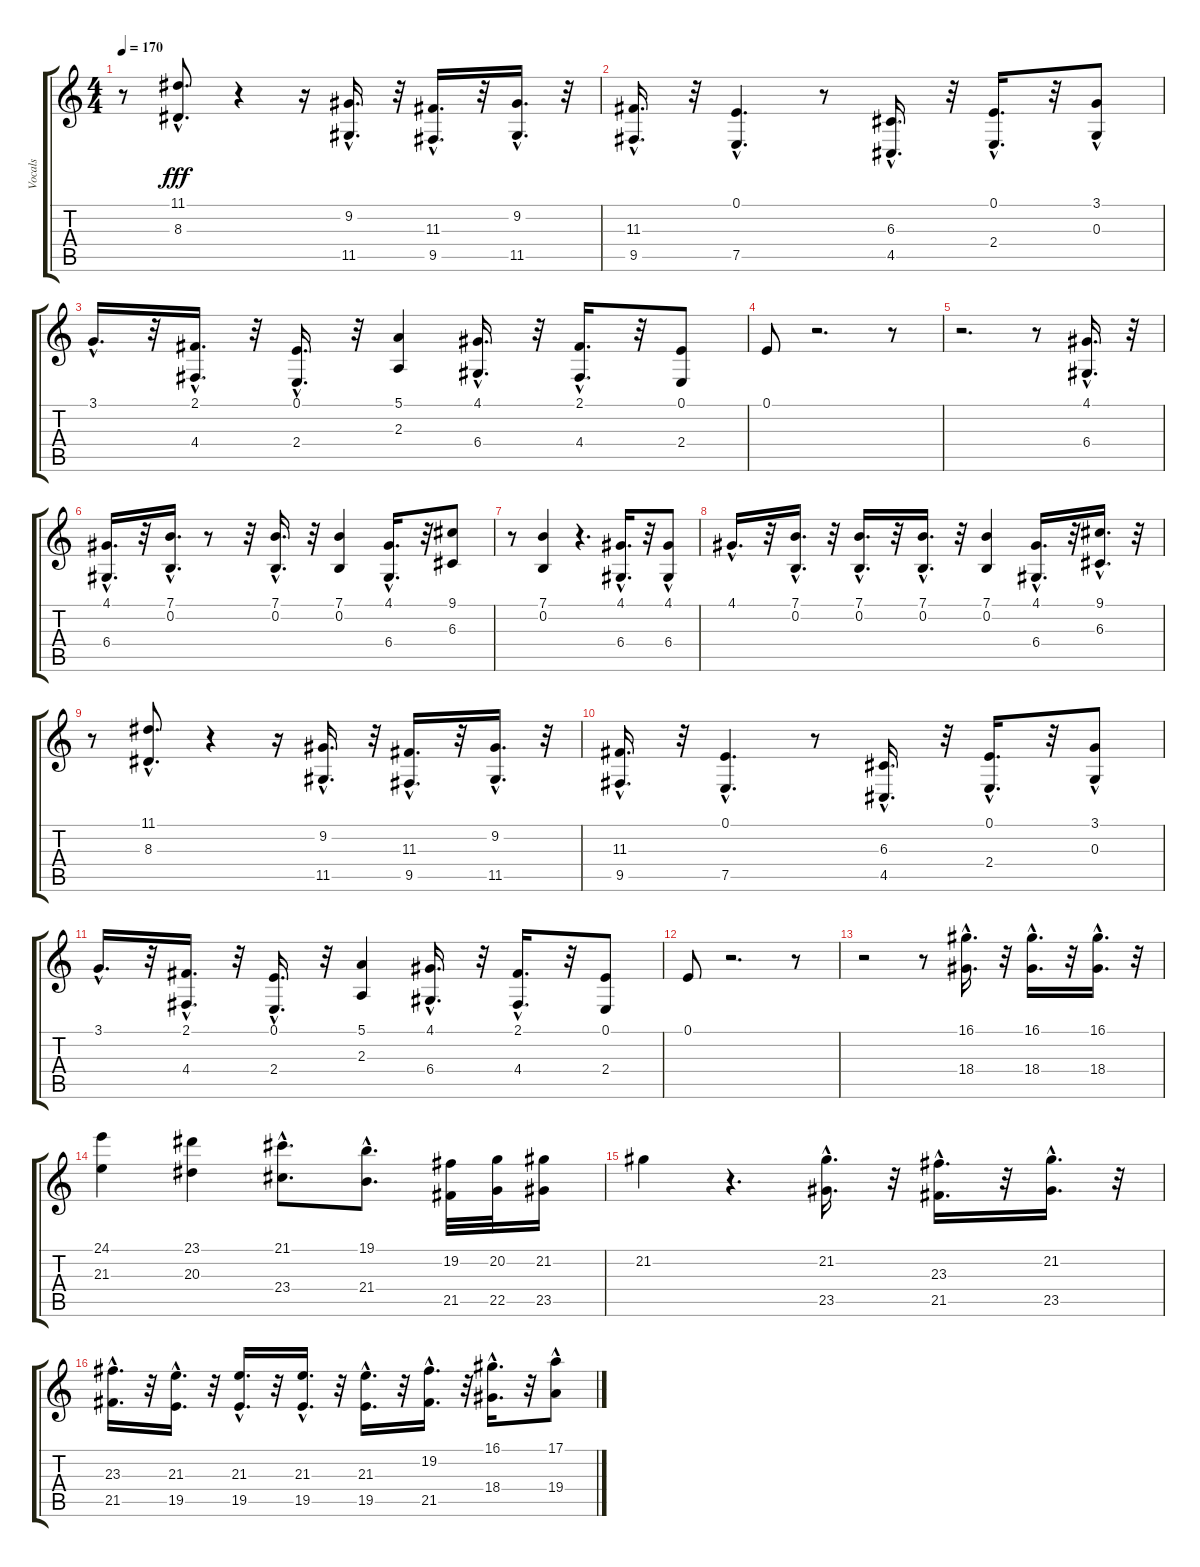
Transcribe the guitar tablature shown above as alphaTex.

\track ("Vocals" "Vocals") {instrument choiraahs}
\staff {score tabs}
\tuning (E4 B3 G3 D3 A2 E2) {hide}
\ts (4 4)
\tempo 170
\clef g2
\ks c
r.8{dy fff} (11.1{hac} 8.3{hac}).8{d} r.4 r.16 (9.2{hac} 11.5{hac}).16{d} r.32 (11.3{hac} 9.5{hac}).16{d} r.32 (9.2{hac} 11.5{hac}).16{d} r.32 |
(11.3{hac} 9.5{hac}).16{d} r.32 (0.1{hac} 7.5{hac}).4{d} r.8 (6.3{hac} 4.5{hac}).16{d} r.32 (0.1{hac} 2.4{hac}).16{d} r.32 (3.1 0.3{hac}).8 |
3.1{hac}.16{d} r.32 (2.1{hac} 4.4{hac}).16{d} r.32 (0.1{hac} 2.4{hac}).16{d} r.32 (5.1 2.3).4 (4.1{hac} 6.4{hac}).16{d} r.32 (2.1{hac} 4.4{hac}).16{d} r.32 (0.1 2.4).8 |
0.1.8 r.2{d} r.8 |
r.2{d} r.8 (4.1{hac} 6.4{hac}).16{d} r.32 |
(4.1{hac} 6.4{hac}).16{d} r.32 (7.1{hac} 0.2{hac}).16{d} r.8 r.32 (7.1{hac} 0.2{hac}).16{d} r.32 (7.1 0.2).4 (4.1{hac} 6.4{hac}).16{d} r.32 (9.1 6.3).8 |
r.8 (7.1 0.2).4 r.4{d} (4.1{hac} 6.4{hac}).16{d} r.32 (4.1 6.4{hac}).8 |
4.1{hac}.16{d} r.32 (7.1{hac} 0.2{hac}).16{d} r.32 (7.1{hac} 0.2{hac}).16{d} r.32 (7.1{hac} 0.2{hac}).16{d} r.32 (7.1 0.2).4 (4.1{hac} 6.4{hac}).16{d} r.32 (9.1{hac} 6.3{hac}).16{d} r.32 |
r.8 (11.1{hac} 8.3{hac}).8{d} r.4 r.16 (9.2{hac} 11.5{hac}).16{d} r.32 (11.3{hac} 9.5{hac}).16{d} r.32 (9.2{hac} 11.5{hac}).16{d} r.32 |
(11.3{hac} 9.5{hac}).16{d} r.32 (0.1{hac} 7.5{hac}).4{d} r.8 (6.3{hac} 4.5{hac}).16{d} r.32 (0.1{hac} 2.4{hac}).16{d} r.32 (3.1 0.3{hac}).8 |
3.1{hac}.16{d} r.32 (2.1{hac} 4.4{hac}).16{d} r.32 (0.1{hac} 2.4{hac}).16{d} r.32 (5.1 2.3).4 (4.1{hac} 6.4{hac}).16{d} r.32 (2.1{hac} 4.4{hac}).16{d} r.32 (0.1 2.4).8 |
0.1.8 r.2{d} r.8 |
r.2 r.8 (16.1{hac} 18.4{hac}).16{d} r.32 (16.1{hac} 18.4{hac}).16{d} r.32 (16.1{hac} 18.4{hac}).16{d} r.32 |
(24.1 21.3).4 (23.1 20.3).4 (21.1{hac} 23.4{hac}).8{d} (19.1{hac} 21.4{hac}).8{d} (19.2 21.5).32 (20.2 22.5).32 (21.2 23.5).16 |
21.2.4 r.4{d} (21.2{hac} 23.5{hac}).16{d} r.32 (23.3{hac} 21.5{hac}).16{d} r.32 (21.2{hac} 23.5{hac}).16{d} r.32 |
(23.3{hac} 21.5{hac}).16{d} r.32 (21.3{hac} 19.5{hac}).16{d} r.32 (21.3{hac} 19.5{hac}).16{d} r.32 (21.3{hac} 19.5{hac}).16{d} r.32 (21.3{hac} 19.5{hac}).16{d} r.32 (19.2{hac} 21.5{hac}).16{d} r.32 (16.1{hac} 18.4{hac}).16{d} r.32 (17.1 19.4{hac}).8
